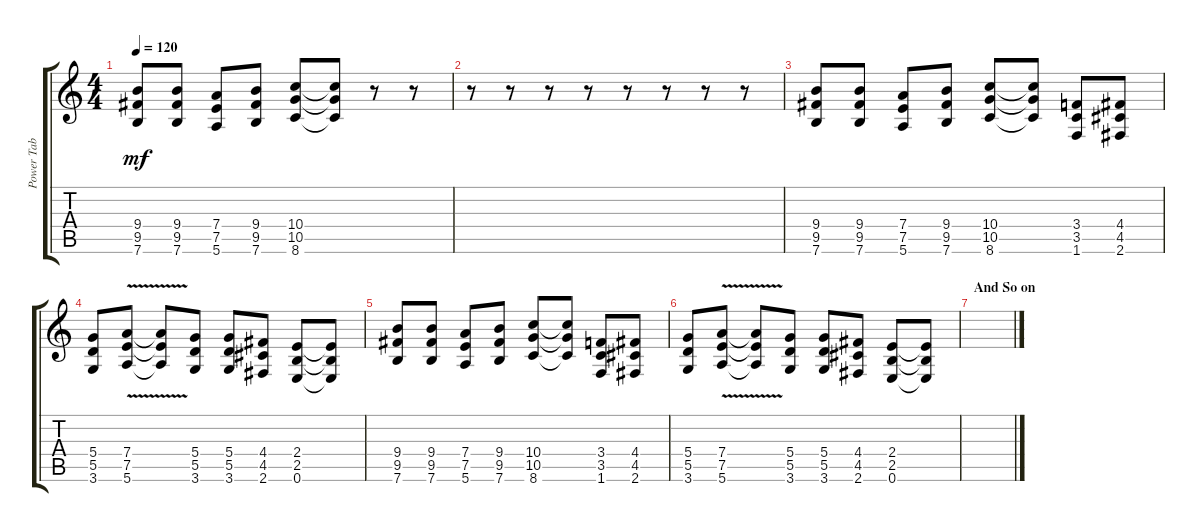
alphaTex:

\track ("Power Tab" "Power Tab") {instrument distortionguitar}
\staff {score tabs}
\tuning (E4 B3 G3 D3 A2 E2) {hide}
\ts (4 4)
\tempo 120
\clef g2
\ks c
(9.4 9.5 7.6).8{dy mf} (9.4 9.5 7.6).8 (7.4 7.5 5.6).8 (9.4 9.5 7.6).8 (10.4 10.5 8.6).8 (10.4{t} 10.5{t} 8.6{t}).8 r.8 r.8 |
r.8 r.8 r.8 r.8 r.8 r.8 r.8 r.8 |
(9.4 9.5 7.6).8 (9.4 9.5 7.6).8 (7.4 7.5 5.6).8 (9.4 9.5 7.6).8 (10.4 10.5 8.6).8 (10.4{t} 10.5{t} 8.6{t}).8 (3.4 3.5 1.6).8 (4.4 4.5 2.6).8 |
(5.4 5.5 3.6).8 (7.4{v} 7.5{v} 5.6{v}).8 (7.4{v t} 7.5{v t} 5.6{v t}).8 (5.4 5.5 3.6).8 (5.4 5.5 3.6).8 (4.4 4.5 2.6).8 (2.4 2.5 0.6).8 (2.4{t} 2.5{t} 0.6{t}).8 |
(9.4 9.5 7.6).8 (9.4 9.5 7.6).8 (7.4 7.5 5.6).8 (9.4 9.5 7.6).8 (10.4 10.5 8.6).8 (10.4{t} 10.5{t} 8.6{t}).8 (3.4 3.5 1.6).8 (4.4 4.5 2.6).8 |
(5.4 5.5 3.6).8 (7.4{v} 7.5{v} 5.6{v}).8 (7.4{v t} 7.5{v t} 5.6{v t}).8 (5.4 5.5 3.6).8 (5.4 5.5 3.6).8 (4.4 4.5 2.6).8 (2.4 2.5 0.6).8 (2.4{t} 2.5{t} 0.6{t}).8 |
\section ("" "And So on")
